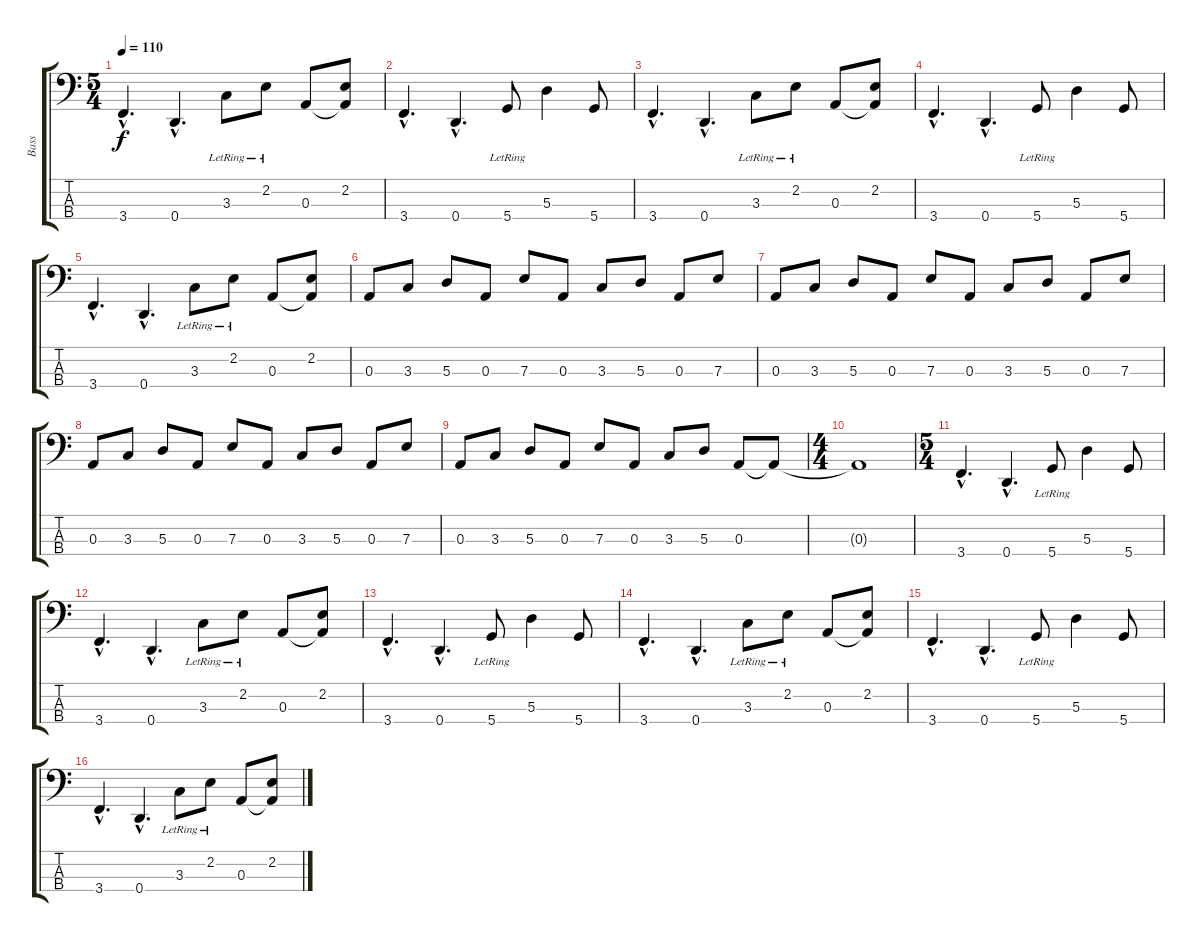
\track ("Bass" "Bass") {instrument electricbasspick}
\staff {score tabs}
\tuning (G2 D2 A1 D1) {hide}
\ts (5 4)
\tempo 110
\clef f4
\ks c
3.4{hac}.4{d dy f} 0.4{hac}.4{d} 3.3{lr}.8 2.2{lr}.8 0.3.8 (2.2 0.3{t}).8 |
3.4{hac}.4{d} 0.4{hac}.4{d} 5.4{lr}.8 5.3.4 5.4.8 |
3.4{hac}.4{d} 0.4{hac}.4{d} 3.3{lr}.8 2.2{lr}.8 0.3.8 (2.2 0.3{t}).8 |
3.4{hac}.4{d} 0.4{hac}.4{d} 5.4{lr}.8 5.3.4 5.4.8 |
3.4{hac}.4{d} 0.4{hac}.4{d} 3.3{lr}.8 2.2{lr}.8 0.3.8 (2.2 0.3{t}).8 |
0.3.8 3.3.8 5.3.8 0.3.8 7.3.8 0.3.8 3.3.8 5.3.8 0.3.8 7.3.8 |
0.3.8 3.3.8 5.3.8 0.3.8 7.3.8 0.3.8 3.3.8 5.3.8 0.3.8 7.3.8 |
0.3.8 3.3.8 5.3.8 0.3.8 7.3.8 0.3.8 3.3.8 5.3.8 0.3.8 7.3.8 |
0.3.8 3.3.8 5.3.8 0.3.8 7.3.8 0.3.8 3.3.8 5.3.8 0.3.8 0.3{t}.8 |
\ts (4 4)
0.3{t}.1 |
\ts (5 4)
3.4{hac}.4{d} 0.4{hac}.4{d} 5.4{lr}.8 5.3.4 5.4.8 |
3.4{hac}.4{d} 0.4{hac}.4{d} 3.3{lr}.8 2.2{lr}.8 0.3.8 (2.2 0.3{t}).8 |
3.4{hac}.4{d} 0.4{hac}.4{d} 5.4{lr}.8 5.3.4 5.4.8 |
3.4{hac}.4{d} 0.4{hac}.4{d} 3.3{lr}.8 2.2{lr}.8 0.3.8 (2.2 0.3{t}).8 |
3.4{hac}.4{d} 0.4{hac}.4{d} 5.4{lr}.8 5.3.4 5.4.8 |
3.4{hac}.4{d} 0.4{hac}.4{d} 3.3{lr}.8 2.2{lr}.8 0.3.8 (2.2 0.3{t}).8
